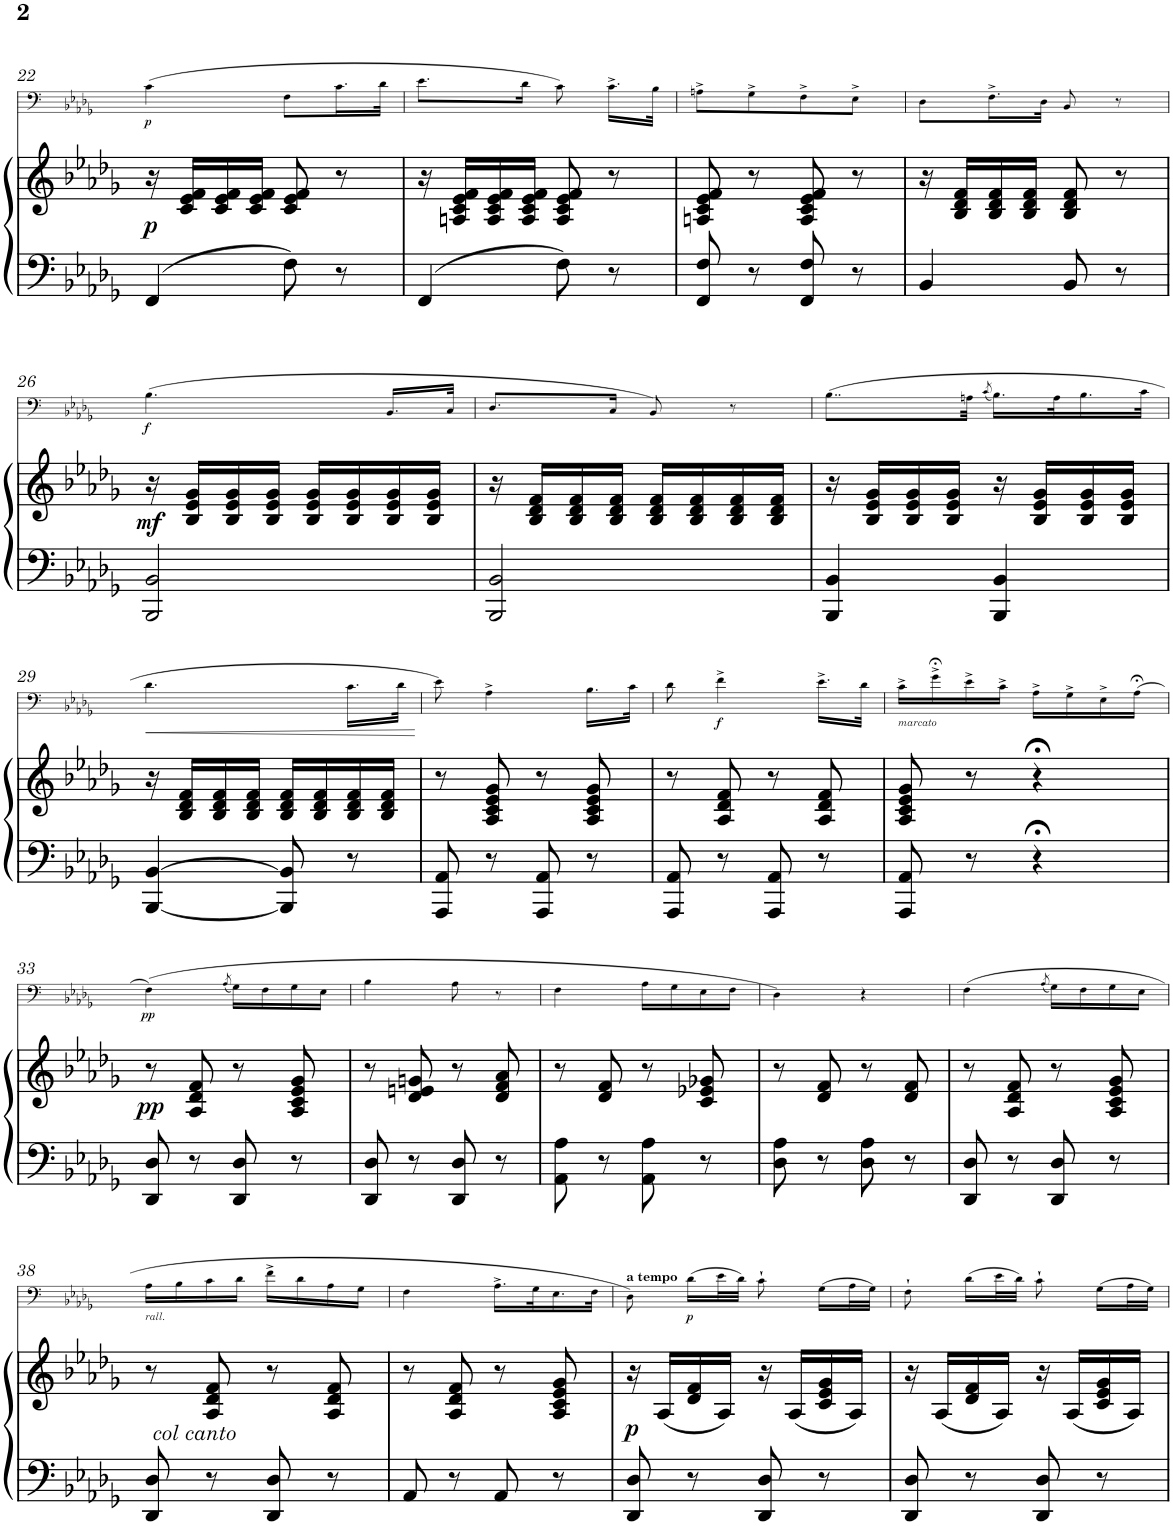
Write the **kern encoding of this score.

**kern	**kern	**dynam	**kern	**dynam
*part2	*part2	*part2	*part1	*part1
*staff3	*staff2	*staff2/3	*staff1	*staff1
*I"Piano	*	*	*I"Trombone	*
*I'Pno	*	*	*I'Trb	*
!!LO:PB:g=z
*clefF4	*clefG2	*	*clefF4	*
*k[b-e-a-d-g-]	*k[b-e-a-d-g-]	*	*k[b-e-a-d-g-]	*
*M2/4	*M2/4	*	*M2/4	*
=22	=22	=22	=22	=22
!	!	!LO:DY:b	!	!LO:DY:b
4FF/	16r	p	(>4c\	p
.	16c/ 16e-/ 16f/LL	.	.	.
.	16c/ 16e-/ 16f/	.	.	.
.	16c/ 16e-/ 16f/JJ	.	.	.
8F\	8c/ 8e-/ 8f/	.	8F\L	.
8r	8r	.	16.c\L	.
.	.	.	32d-\JJk	.
=23	=23	=23	=23	=23
4FF/	16r	.	8.e-\L	.
.	16An/ 16c/ 16e-/ 16f/LL	.	.	.
.	16A/ 16c/ 16e-/ 16f/	.	.	.
.	16A/ 16c/ 16e-/ 16f/JJ	.	16d-\Jk	.
8F\	8A/ 8c/ 8e-/ 8f/	.	8c\)	.
8r	8r	.	16.c^\LL	.
.	.	.	32B-\JJk	.
=24	=24	=24	=24	=24
8FF/ 8F/	8An/ 8c/ 8e-/ 8f/	.	8An^\L	.
8r	8r	.	8G-^\	.
8FF/ 8F/	8A/ 8c/ 8e-/ 8f/	.	8F^\	.
8r	8r	.	8E-^\J	.
=25	=25	=25	=25	=25
4BB-/	16r	.	8D-\L	.
.	16B-/ 16d-/ 16f/LL	.	.	.
.	16B-/ 16d-/ 16f/	.	16.F^\L	.
.	16B-/ 16d-/ 16f/JJ	.	.	.
.	.	.	32D-\JJk	.
8BB-/	8B-/ 8d-/ 8f/	.	8BB-/	.
8r	8r	.	8r	.
!!LO:LB:g=z
=26	=26	=26	=26	=26
!	!	!LO:DY:b	!	!LO:DY:b
2BBB-/ 2BB-/	16r	mf	(4.B-\	f
.	16B-/ 16e-/ 16g-/LL	.	.	.
.	16B-/ 16e-/ 16g-/	.	.	.
.	16B-/ 16e-/ 16g-/JJ	.	.	.
.	16B-/ 16e-/ 16g-/LL	.	.	.
.	16B-/ 16e-/ 16g-/	.	.	.
.	16B-/ 16e-/ 16g-/	.	16.BB-/LL	.
.	16B-/ 16e-/ 16g-/JJ	.	.	.
.	.	.	32C/JJk	.
=27	=27	=27	=27	=27
2BBB-/ 2BB-/	16r	.	8.D-/L	.
.	16B-/ 16d-/ 16f/LL	.	.	.
.	16B-/ 16d-/ 16f/	.	.	.
.	16B-/ 16d-/ 16f/JJ	.	16C/Jk	.
.	16B-/ 16d-/ 16f/LL	.	8BB-/)	.
.	16B-/ 16d-/ 16f/	.	.	.
.	16B-/ 16d-/ 16f/	.	8r	.
.	16B-/ 16d-/ 16f/JJ	.	.	.
=28	=28	=28	=28	=28
4BBB-/ 4BB-/	16r	.	(8..B-\L	.
.	16B-/ 16e-/ 16g-/LL	.	.	.
.	16B-/ 16e-/ 16g-/	.	.	.
.	16B-/ 16e-/ 16g-/JJ	.	.	.
.	.	.	32An\Jkk	.
.	.	.	(8qc/	.
4BBB-/ 4BB-/	16r	.	16.B-\LL)	.
.	16B-/ 16e-/ 16g-/LL	.	.	.
.	.	.	32A\K	.
.	16B-/ 16e-/ 16g-/	.	16.B-\	.
.	16B-/ 16e-/ 16g-/JJ	.	.	.
.	.	.	32c\JJk	.
!!LO:LB:g=z
=29	=29	=29	=29	=29
!	!	!	!	!LO:HP:b
[4BBB-/ [4BB-/	16r	.	4.d-\	<
.	16B-/ 16d-/ 16f/LL	.	.	.
.	16B-/ 16d-/ 16f/	.	.	.
.	16B-/ 16d-/ 16f/JJ	.	.	.
8BBB-/] 8BB-/]	16B-/ 16d-/ 16f/LL	.	.	.
.	16B-/ 16d-/ 16f/	.	.	.
8r	16B-/ 16d-/ 16f/	.	16.c\LL	.
.	16B-/ 16d-/ 16f/JJ	.	.	.
.	.	.	32d-\JJk	.
.	.	.	.	[
=30	=30	=30	=30	=30
8AAA-/ 8AA-/	8r	.	8e-\)	.
8r	8A-/ 8c/ 8e-/ 8g-/	.	4A-^\	.
8AAA-/ 8AA-/	8r	.	.	.
8r	8A-/ 8c/ 8e-/ 8g-/	.	16.B-\LL	.
.	.	.	32c\JJk	.
=31	=31	=31	=31	=31
8AAA-/ 8AA-/	8r	.	8d-\	.
!	!	!	!	!LO:DY:b
8r	8A-/ 8d-/ 8f/	.	4f^\	f
8AAA-/ 8AA-/	8r	.	.	.
8r	8A-/ 8d-/ 8f/	.	16.e-^\LL	.
.	.	.	32d-\JJk	.
=32	=32	=32	=32	=32
!	!	!	!LO:TX:b:i:t=marcato	!
8AAA-/ 8AA-/	8A-/ 8c/ 8e-/ 8g-/	.	16c^\LL	.
.	.	.	16g-;<^\	.
8r	8r	.	16e-^\	.
.	.	.	16c^\JJ	.
4r;<	4r;<	.	16A-^\LL	.
.	.	.	16G-^\	.
.	.	.	16E-^\	.
.	.	.	(16A-;<\JJ	.
!!LO:LB:g=z
=33	=33	=33	=33	=33
!	!	!LO:DY:b	!	!LO:DY:b
8DD-/ 8D-/	8r	pp	(4F\)	pp
8r	8A-/ 8d-/ 8f/	.	.	.
.	.	.	(8qA-/	.
8DD-/ 8D-/	8r	.	16G-\LL)	.
.	.	.	16F\	.
8r	8A-/ 8c/ 8e-/ 8g-/	.	16G-\	.
.	.	.	16E-\JJ	.
=34	=34	=34	=34	=34
8DD-/ 8D-/	8r	.	4B-\	.
8r	8d-/ 8en/ 8gn/	.	.	.
8DD-/ 8D-/	8r	.	8A-\	.
8r	8d-/ 8f/ 8a-/	.	8r	.
=35	=35	=35	=35	=35
8AA-\ 8A-\	8r	.	4F\	.
8r	8d-/ 8f/	.	.	.
8AA-\ 8A-\	8r	.	16A-\LL	.
.	.	.	16G-\	.
8r	8c/ 8e-X/ 8g-X/	.	16E-\	.
.	.	.	16F\JJ	.
=36	=36	=36	=36	=36
8D-\ 8A-\	8r	.	4D-\)	.
8r	8d-/ 8f/	.	.	.
8D-\ 8A-\	8r	.	4r	.
8r	8d-/ 8f/	.	.	.
=37	=37	=37	=37	=37
8DD-/ 8D-/	8r	.	(4F\	.
8r	8A-/ 8d-/ 8f/	.	.	.
.	.	.	(8qA-/	.
8DD-/ 8D-/	8r	.	16G-\LL)	.
.	.	.	16F\	.
8r	8A-/ 8c/ 8e-/ 8g-/	.	16G-\	.
.	.	.	16E-\JJ	.
!!LO:LB:g=z
=38	=38	=38	=38	=38
!	!	!	!LO:TX:b:i:t=rall.	!
8DD-/ 8D-/	8r	.	16A-\LL	.
.	.	.	16B-\	.
!	!LO:TX:b:i:t=col canto	!	!	!
8r	8A-/ 8d-/ 8f/	.	16c\	.
.	.	.	16d-\JJ	.
8DD-/ 8D-/	8r	.	16f^\LL	.
.	.	.	16d-\	.
8r	8A-/ 8d-/ 8f/	.	16A-\	.
.	.	.	16G-\JJ	.
=39	=39	=39	=39	=39
8AA-/	8r	.	4F\	.
8r	8A-/ 8d-/ 8f/	.	.	.
8AA-/	8r	.	16.A-^\LL	.
.	.	.	32G-\K	.
8r	8A-/ 8c/ 8e-/ 8g-/	.	16.E-\	.
.	.	.	32F\JJk	.
=40	=40	=40	=40	=40
!	!	!	!LO:TX:a:B:t=a tempo	!
!	!	!LO:DY:b	!	!
8DD-/ 8D-/	16r	p	8D-\)	.
.	(16A-/LL	.	.	.
!	!	!	!	!LO:DY:b
8r	16d-/ 16f/	.	(16d-\LL	p
.	16A-/JJ)	.	32e-\L	.
.	.	.	32d-\JJJ)	.
8DD-/ 8D-/	16r	.	8c`\	.
.	(16A-/LL	.	.	.
8r	16c/ 16e-/ 16g-/	.	(16G-\LL	.
.	16A-/JJ)	.	32A-\L	.
.	.	.	32G-\JJJ)	.
=41	=41	=41	=41	=41
8DD-/ 8D-/	16r	.	8F`\	.
.	(16A-/LL	.	.	.
8r	16d-/ 16f/	.	(16d-\LL	.
.	16A-/JJ)	.	32e-\L	.
.	.	.	32d-\JJJ)	.
8DD-/ 8D-/	16r	.	8c`\	.
.	(16A-/LL	.	.	.
8r	16c/ 16e-/ 16g-/	.	(16G-\LL	.
.	16A-/JJ)	.	32A-\L	.
.	.	.	32G-\JJJ)	.
=	=	=	=	=
*-	*-	*-	*-	*-
